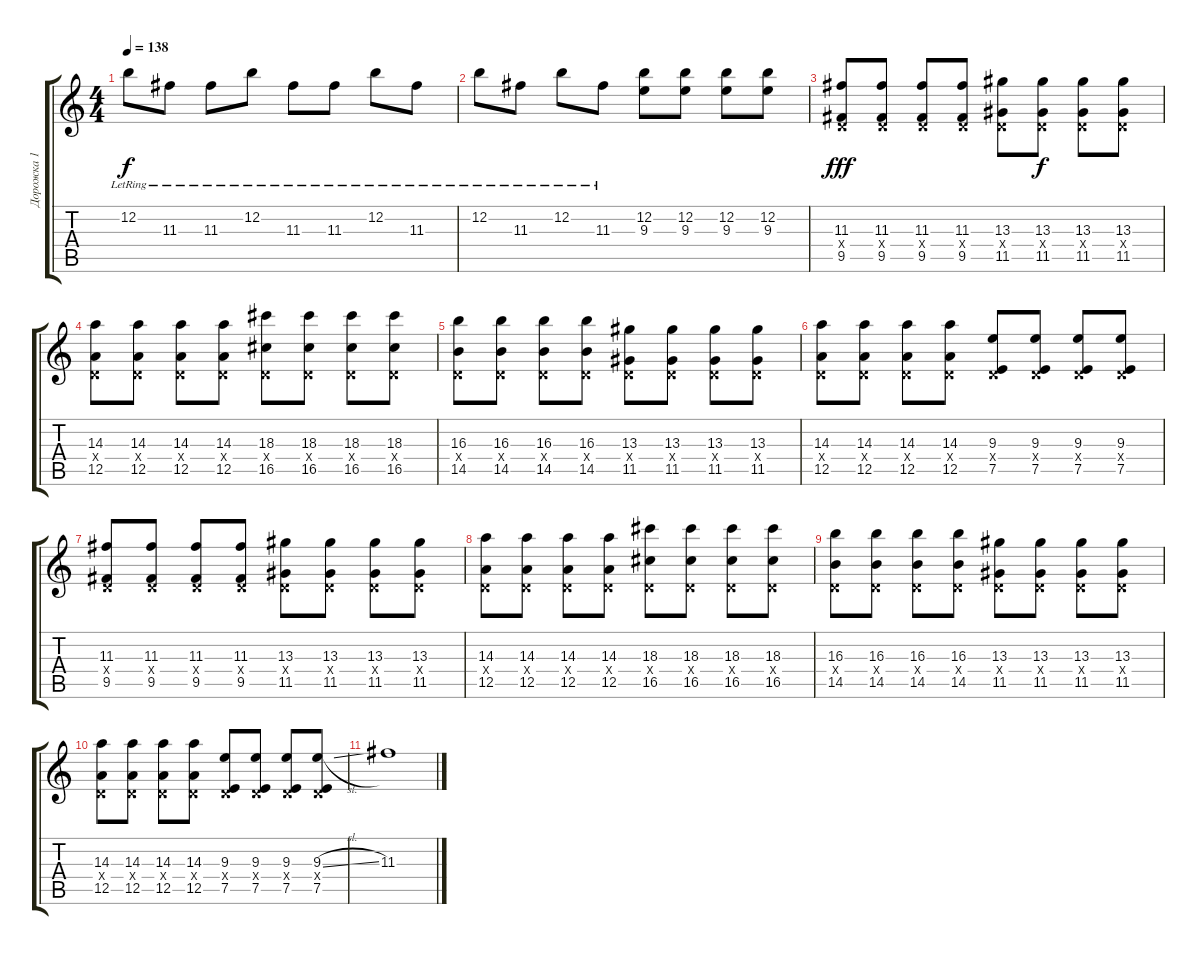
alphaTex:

\track ("Дорожка 1" "Дорожка 1") {instrument distortionguitar}
\staff {score tabs}
\tuning (E4 B3 G3 D3 A2 E2) {hide}
\ts (4 4)
\tempo 138
\clef g2
\ks c
12.2{lr}.8{dy f} 11.3{lr}.8 11.3{lr}.8 12.2{lr}.8 11.3{lr}.8 11.3{lr}.8 12.2{lr}.8 11.3{lr}.8 |
12.2{lr}.8 11.3{lr}.8 12.2{lr}.8 11.3{lr}.8 (12.2 9.3).8 (12.2 9.3).8 (12.2 9.3).8 (12.2 9.3).8 |
(11.3 0.4{x} 9.5).8{dy fff} (11.3 0.4{x} 9.5).8 (11.3 0.4{x} 9.5).8 (11.3 0.4{x} 9.5).8 (13.3 0.4{x} 11.5).8 (13.3 0.4{x} 11.5).8{dy f} (13.3 0.4{x} 11.5).8 (13.3 0.4{x} 11.5).8 |
(14.3 0.4{x} 12.5).8 (14.3 0.4{x} 12.5).8 (14.3 0.4{x} 12.5).8 (14.3 0.4{x} 12.5).8 (18.3 0.4{x} 16.5).8 (18.3 0.4{x} 16.5).8 (18.3 0.4{x} 16.5).8 (18.3 0.4{x} 16.5).8 |
(16.3 0.4{x} 14.5).8 (16.3 0.4{x} 14.5).8 (16.3 0.4{x} 14.5).8 (16.3 0.4{x} 14.5).8 (13.3 0.4{x} 11.5).8 (13.3 0.4{x} 11.5).8 (13.3 0.4{x} 11.5).8 (13.3 0.4{x} 11.5).8 |
(14.3 0.4{x} 12.5).8 (14.3 0.4{x} 12.5).8 (14.3 0.4{x} 12.5).8 (14.3 0.4{x} 12.5).8 (9.3 0.4{x} 7.5).8 (9.3 0.4{x} 7.5).8 (9.3 0.4{x} 7.5).8 (9.3 0.4{x} 7.5).8 |
(11.3 0.4{x} 9.5).8 (11.3 0.4{x} 9.5).8 (11.3 0.4{x} 9.5).8 (11.3 0.4{x} 9.5).8 (13.3 0.4{x} 11.5).8 (13.3 0.4{x} 11.5).8 (13.3 0.4{x} 11.5).8 (13.3 0.4{x} 11.5).8 |
(14.3 0.4{x} 12.5).8 (14.3 0.4{x} 12.5).8 (14.3 0.4{x} 12.5).8 (14.3 0.4{x} 12.5).8 (18.3 0.4{x} 16.5).8 (18.3 0.4{x} 16.5).8 (18.3 0.4{x} 16.5).8 (18.3 0.4{x} 16.5).8 |
(16.3 0.4{x} 14.5).8 (16.3 0.4{x} 14.5).8 (16.3 0.4{x} 14.5).8 (16.3 0.4{x} 14.5).8 (13.3 0.4{x} 11.5).8 (13.3 0.4{x} 11.5).8 (13.3 0.4{x} 11.5).8 (13.3 0.4{x} 11.5).8 |
(14.3 0.4{x} 12.5).8 (14.3 0.4{x} 12.5).8 (14.3 0.4{x} 12.5).8 (14.3 0.4{x} 12.5).8 (9.3 0.4{x} 7.5).8 (9.3 0.4{x} 7.5).8 (9.3 0.4{x} 7.5).8 (9.3{sl} 0.4{x} 7.5).8 |
11.3.1{volume 13 balance 1}
